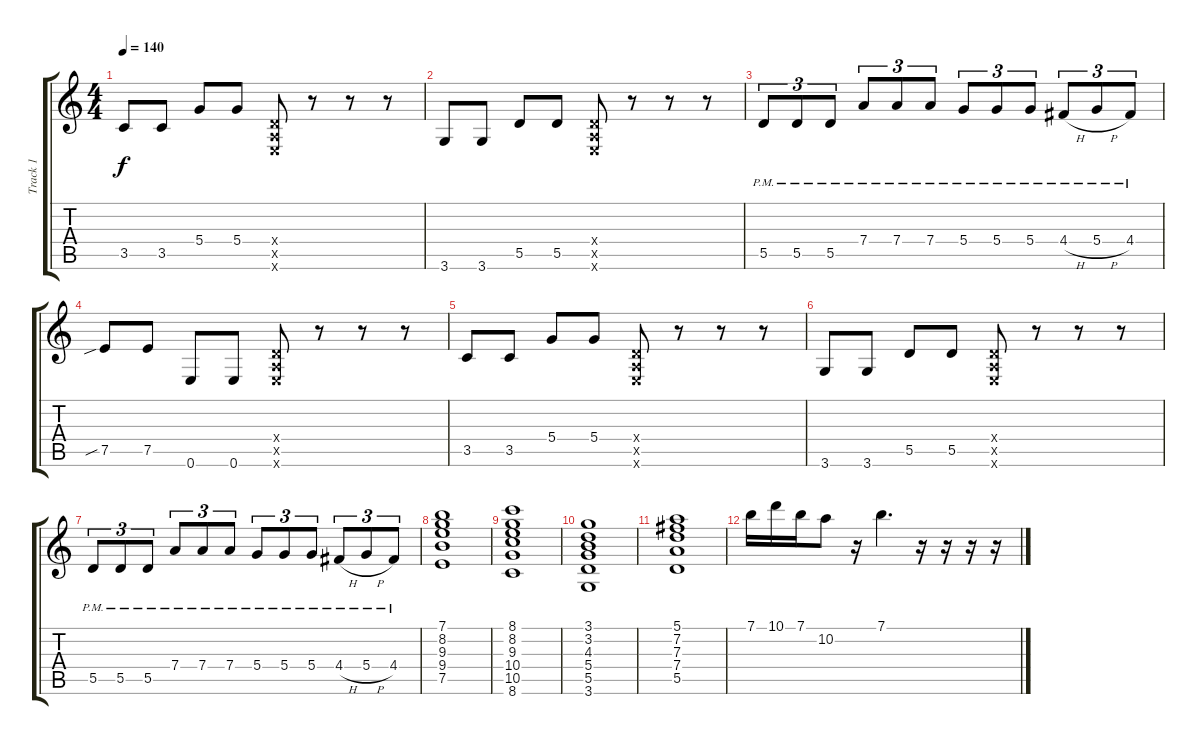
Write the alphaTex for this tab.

\track ("Track 1" "Track 1") {instrument acousticguitarsteel}
\staff {score tabs}
\tuning (E4 B3 G3 D3 A2 E2) {hide}
\ts (4 4)
\tempo 140
\clef g2
\ks c
3.5.8{dy f} 3.5.8 5.4.8 5.4.8 (0.4{x} 0.5{x} 0.6{x}).8 r.8 r.8 r.8 |
3.6.8 3.6.8 5.5.8 5.5.8 (0.4{x} 0.5{x} 0.6{x}).8 r.8 r.8 r.8 |
5.5{pm}.8{tu (3 2)} 5.5{pm}.8{tu (3 2)} 5.5{pm}.8{tu (3 2)} 7.4{pm}.8{tu (3 2)} 7.4{pm}.8{tu (3 2)} 7.4{pm}.8{tu (3 2)} 5.4{pm}.8{tu (3 2)} 5.4{pm}.8{tu (3 2)} 5.4{pm}.8{tu (3 2)} 4.4{h pm}.8{tu (3 2)} 5.4{h pm}.8{tu (3 2)} 4.4{pm}.8{tu (3 2)} |
7.5{sib}.8 7.5.8 0.6.8 0.6.8 (0.4{x} 0.5{x} 0.6{x}).8 r.8 r.8 r.8 |
3.5.8 3.5.8 5.4.8 5.4.8 (0.4{x} 0.5{x} 0.6{x}).8 r.8 r.8 r.8 |
3.6.8 3.6.8 5.5.8 5.5.8 (0.4{x} 0.5{x} 0.6{x}).8 r.8 r.8 r.8 |
5.5{pm}.8{tu (3 2)} 5.5{pm}.8{tu (3 2)} 5.5{pm}.8{tu (3 2)} 7.4{pm}.8{tu (3 2)} 7.4{pm}.8{tu (3 2)} 7.4{pm}.8{tu (3 2)} 5.4{pm}.8{tu (3 2)} 5.4{pm}.8{tu (3 2)} 5.4{pm}.8{tu (3 2)} 4.4{h pm}.8{tu (3 2)} 5.4{h pm}.8{tu (3 2)} 4.4{pm}.8{tu (3 2)} |
(7.1 8.2 9.3 9.4 7.5).1 |
(8.1 8.2 9.3 10.4 10.5 8.6).1 |
(3.1 3.2 4.3 5.4 5.5 3.6).1 |
(5.1 7.2 7.3 7.4 5.5).1 |
7.1.16 10.1.16 7.1.16 10.2.8 r.16 7.1.4{d} r.16 r.16 r.16 r.16
